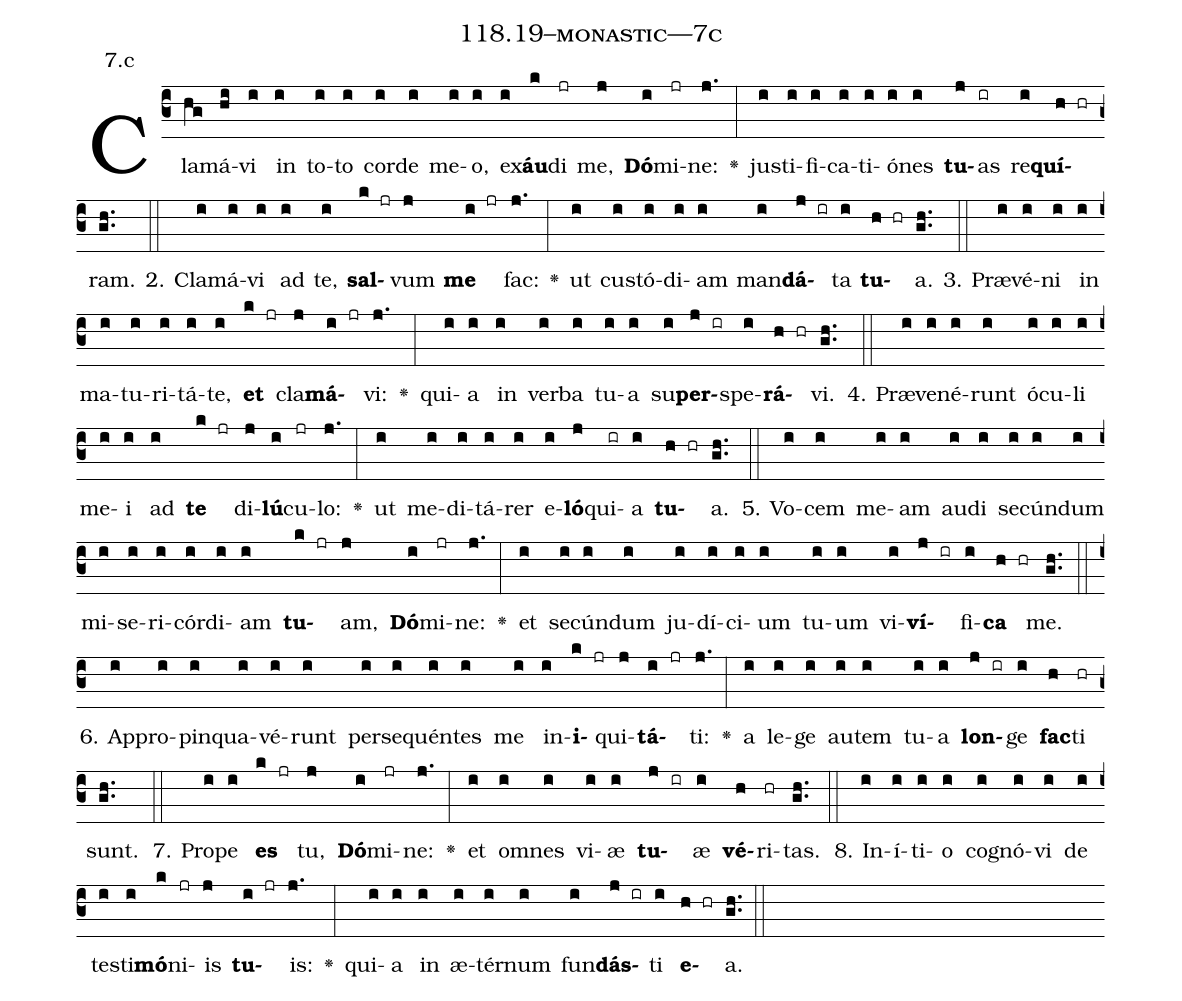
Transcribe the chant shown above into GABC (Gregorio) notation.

name: 118.19--monastic---7c;
annotation: 7.c;
%%
(c3)Cla(hg)má(hi)vi(i) in(i) to(i)to(i) cor(i)de(i) me(i)o,(i) ex(i)<b>áu</b>(k)di(jr) me,(j) <b>Dó</b>(i)mi(jr)ne:(j.) <v>\greheightstar</v>(:) jus(i)ti(i)fi(i)ca(i)ti(i)ó(i)nes(i) <b>tu</b>(j)as(ir) re(i)<b>quí</b>(h hr)ram.(gh..) (::)
2. Cla(i)má(i)vi(i) ad(i) te,(i) <b>sal</b>(k jr)vum(j) <b>me</b>(i jr) fac:(j.) <v>\greheightstar</v>(:) ut(i) cus(i)tó(i)di(i)am(i) man(i)<b>dá</b>(j ir)ta(i) <b>tu</b>(h hr)a.(gh..) (::)
3. Præ(i)vé(i)ni(i) in(i) ma(i)tu(i)ri(i)tá(i)te,(i) <b>et</b>(k jr) cla(j)<b>má</b>(i jr)vi:(j.) <v>\greheightstar</v>(:) qui(i)a(i) in(i) ver(i)ba(i) tu(i)a(i) su(i)<b>per</b>(j ir)spe(i)<b>rá</b>(h hr)vi.(gh..) (::)
4. Præ(i)ve(i)né(i)runt(i) ó(i)cu(i)li(i) me(i)i(i) ad(i) <b>te</b>(k jr) di(j)<b>lú</b>(i)cu(jr)lo:(j.) <v>\greheightstar</v>(:) ut(i) me(i)di(i)tá(i)rer(i) e(i)<b>ló</b>(j)qui(ir)a(i) <b>tu</b>(h hr)a.(gh..) (::)
5. Vo(i)cem(i) me(i)am(i) au(i)di(i) se(i)cún(i)dum(i) mi(i)se(i)ri(i)cór(i)di(i)am(i) <b>tu</b>(k jr)am,(j) <b>Dó</b>(i)mi(jr)ne:(j.) <v>\greheightstar</v>(:) et(i) se(i)cún(i)dum(i) ju(i)dí(i)ci(i)um(i) tu(i)um(i) vi(i)<b>ví</b>(j ir)fi(i)<b>ca</b>(h hr) me.(gh..) (::)
6. Ap(i)pro(i)pin(i)qua(i)vé(i)runt(i) per(i)se(i)quén(i)tes(i) me(i) in(i)<b>i</b>(k jr)qui(j)<b>tá</b>(i jr)ti:(j.) <v>\greheightstar</v>(:) a(i) le(i)ge(i) au(i)tem(i) tu(i)a(i) <b>lon</b>(j ir)ge(i) <b>fac</b>(h)ti(hr) sunt.(gh..) (::)
7. Pro(i)pe(i) <b>es</b>(k jr) tu,(j) <b>Dó</b>(i)mi(jr)ne:(j.) <v>\greheightstar</v>(:) et(i) om(i)nes(i) vi(i)æ(i) <b>tu</b>(j ir)æ(i) <b>vé</b>(h)ri(hr)tas.(gh..) (::)
8. In(i)í(i)ti(i)o(i) co(i)gnó(i)vi(i) de(i) tes(i)ti(i)<b>mó</b>(k)ni(jr)is(j) <b>tu</b>(i jr)is:(j.) <v>\greheightstar</v>(:) qui(i)a(i) in(i) æ(i)tér(i)num(i) fun(i)<b>dás</b>(j ir)ti(i) <b>e</b>(h hr)a.(gh..) (::)
